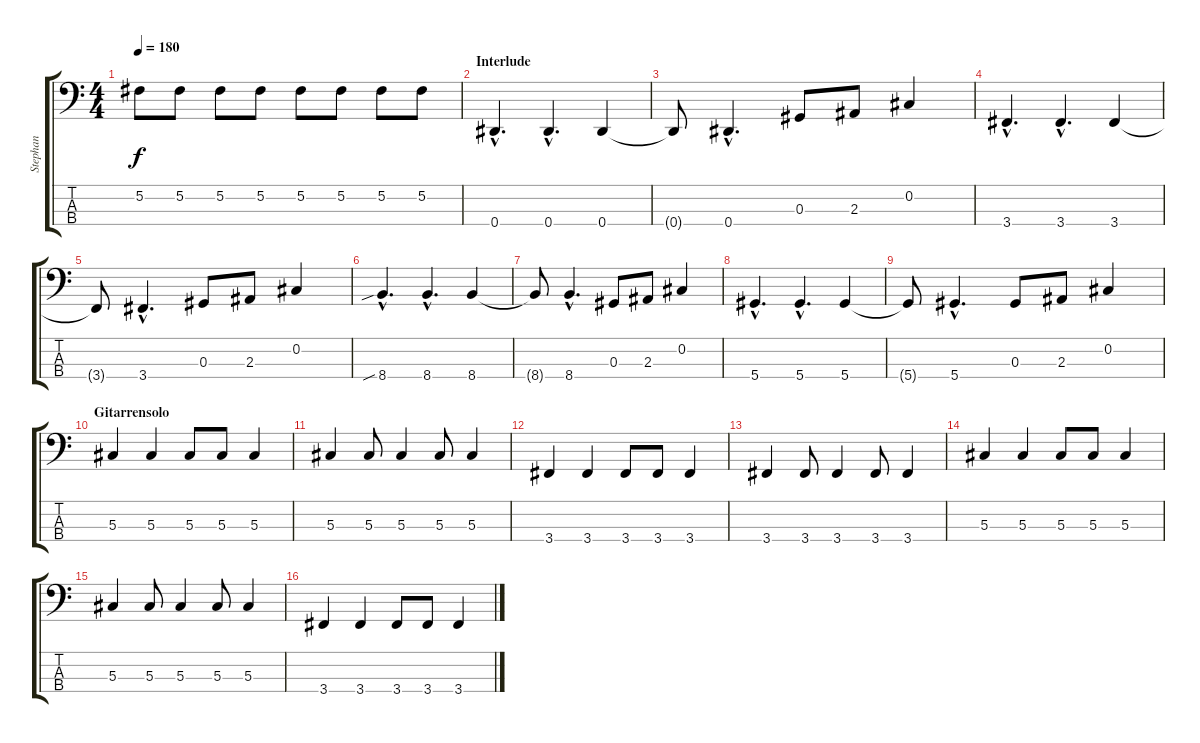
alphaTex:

\track ("Stephan" "Stephan") {instrument electricbassfinger}
\staff {score tabs}
\tuning (Gb2 Db2 Ab1 Eb1) {hide}
\ts (4 4)
\tempo 180
\clef f4
\ks c
5.2.8{dy f} 5.2.8 5.2.8 5.2.8 5.2.8 5.2.8 5.2.8 5.2.8 |
\section ("" "Interlude")
0.4{hac}.4{d} 0.4{hac}.4{d} 0.4.4 |
0.4{t}.8 0.4{hac}.4{d} 0.3.8 2.3.8 0.2.4 |
3.4{hac}.4{d} 3.4{hac}.4{d} 3.4.4 |
3.4{t}.8 3.4{hac}.4{d} 0.3.8 2.3.8 0.2.4 |
8.4{sib hac}.4{d} 8.4{hac}.4{d} 8.4.4 |
8.4{t}.8 8.4{hac}.4{d} 0.3.8 2.3.8 0.2.4 |
5.4{hac}.4{d} 5.4{hac}.4{d} 5.4.4 |
5.4{t}.8 5.4{hac}.4{d} 0.3.8 2.3.8 0.2.4 |
\section ("" "Gitarrensolo")
5.3.4{volume 13 instrument electricbassfinger} 5.3.4 5.3.8 5.3.8 5.3.4 |
5.3.4 5.3.8 5.3.4 5.3.8 5.3.4 |
3.4.4 3.4.4 3.4.8 3.4.8 3.4.4 |
3.4.4 3.4.8 3.4.4 3.4.8 3.4.4 |
5.3.4{volume 13 instrument electricbassfinger} 5.3.4 5.3.8 5.3.8 5.3.4 |
5.3.4 5.3.8 5.3.4 5.3.8 5.3.4 |
3.4.4 3.4.4 3.4.8 3.4.8 3.4.4
